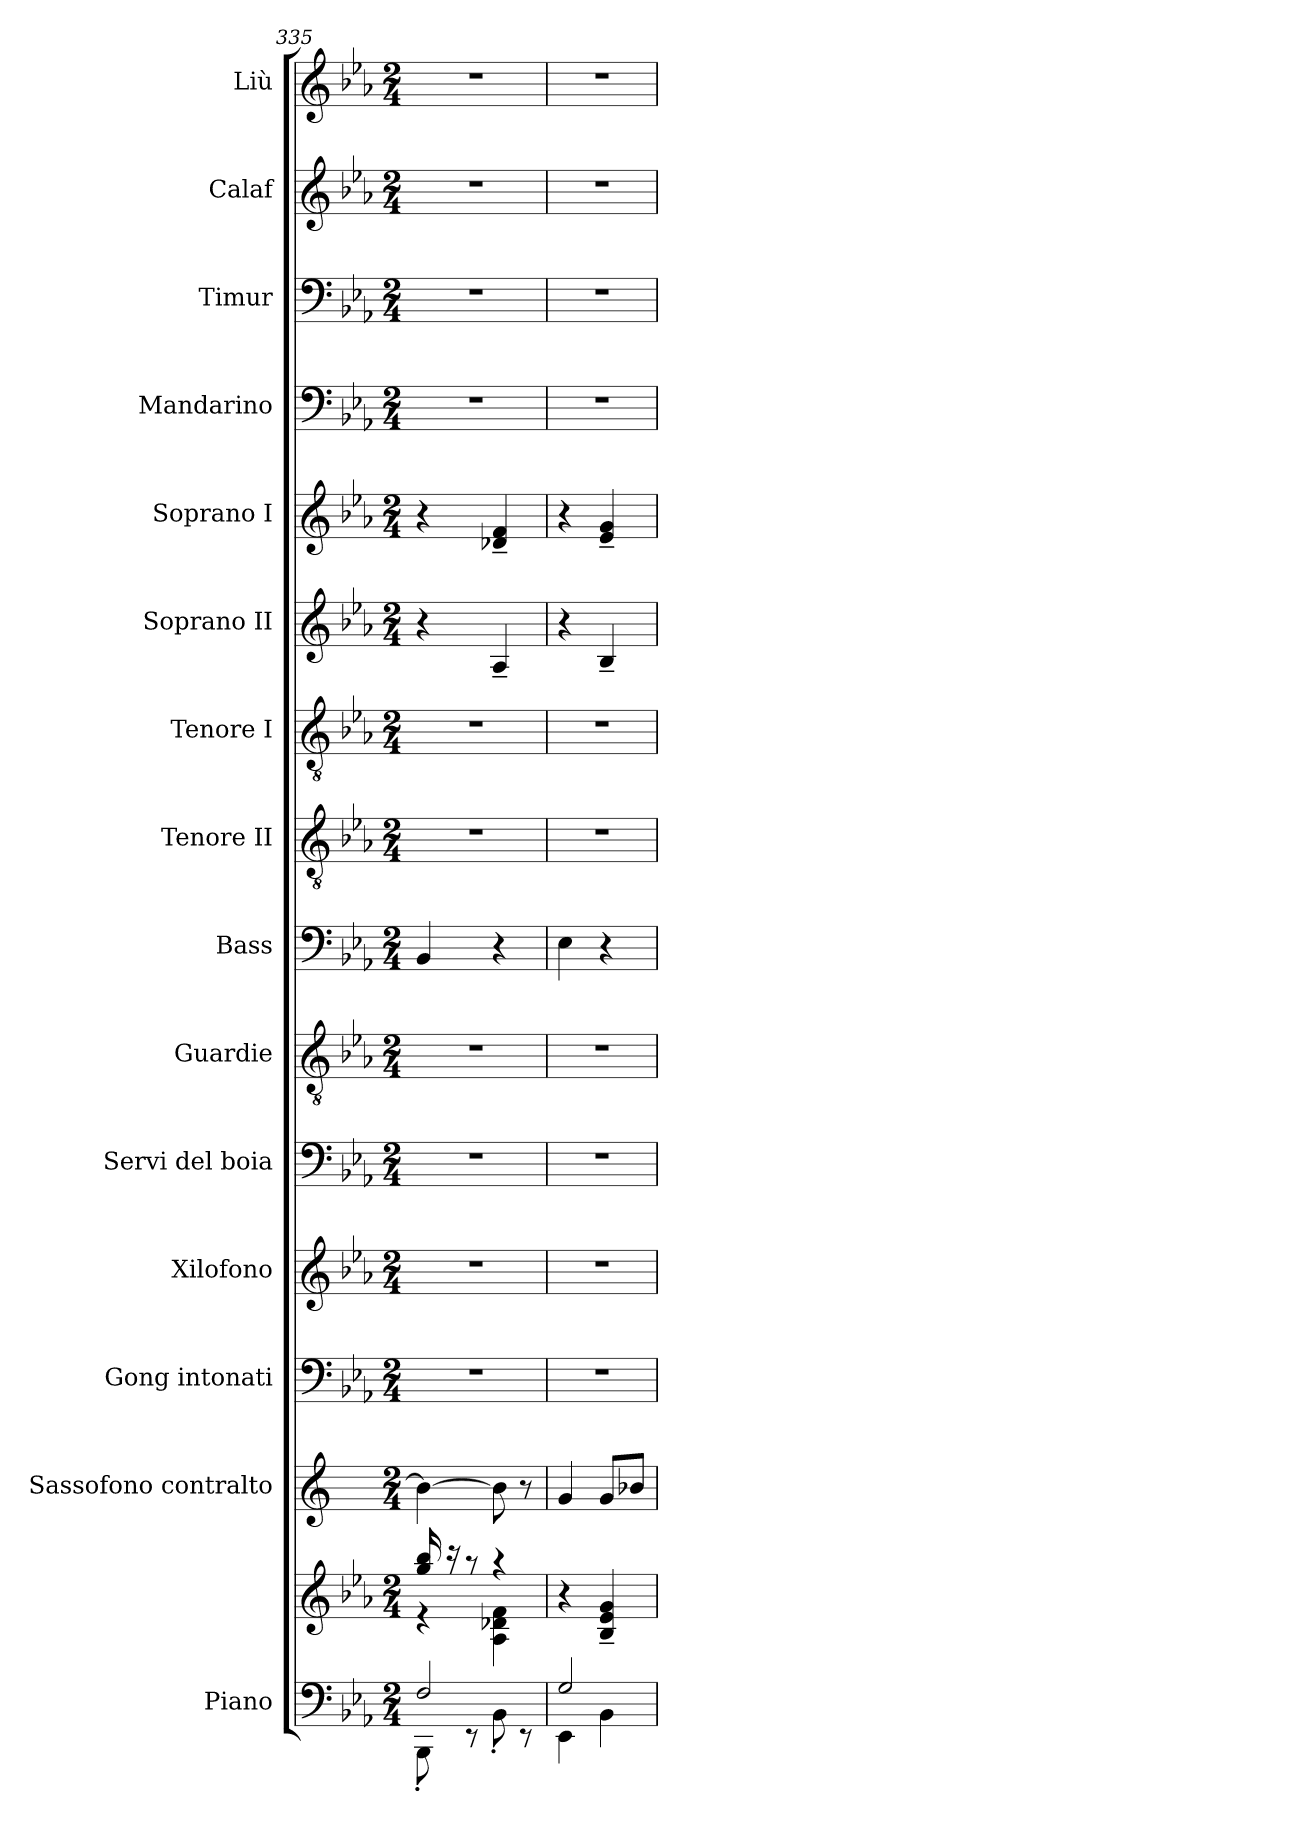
**kern	**kern	**kern	**kern	**kern	**kern	**kern	**kern	**kern	**kern	**kern	**kern	**kern	**kern	**kern	**kern
*part15	*part15	*part14	*part13	*part12	*part11	*part10	*part9	*part8	*part7	*part6	*part5	*part4	*part3	*part2	*part1
*staff16	*staff15	*staff14	*staff13	*staff12	*staff11	*staff10	*staff9	*staff8	*staff7	*staff6	*staff5	*staff4	*staff3	*staff2	*staff1
*I"Piano	*	*I"Sassofono contralto	*I"Gong intonati	*I"Xilofono	*I"Servi del boia	*I"Guardie	*I"Bass	*I"Tenore II	*I"Tenore I	*I"Soprano II	*I"Soprano I	*I"Mandarino	*I"Timur	*I"Calaf	*I"Liù
*I'Pno.	*	*	*I'Gong int.	*I'Xil.	*I'Ser.B.	*I'G.	*I'B.	*I'T. II	*I'T. I	*I'S. II	*I'S. I	*I'M.	*I'T.	*I'C.	*I'L.
*clefF4	*clefG2	*clefG2	*clefF4	*clefG2	*clefF4	*clefGv2	*clefF4	*clefGv2	*clefGv2	*clefG2	*clefG2	*clefF4	*clefF4	*clefG2	*clefG2
*	*	*ITrd5c9	*	*ITrd-7c-12	*	*	*	*	*	*	*	*	*	*	*
*k[b-e-a-]	*k[b-e-a-]	*k[b-e-a-]	*k[b-e-a-]	*k[b-e-a-]	*k[b-e-a-]	*k[b-e-a-]	*k[b-e-a-]	*k[b-e-a-]	*k[b-e-a-]	*k[b-e-a-]	*k[b-e-a-]	*k[b-e-a-]	*k[b-e-a-]	*k[b-e-a-]	*k[b-e-a-]
*M2/4	*M2/4	*M2/4	*M2/4	*M2/4	*M2/4	*M2/4	*M2/4	*M2/4	*M2/4	*M2/4	*M2/4	*M2/4	*M2/4	*M2/4	*M2/4
=335	=335	=335	=335	=335	=335	=335	=335	=335	=335	=335	=335	=335	=335	=335	=335
*^	*^	*	*	*	*	*	*	*	*	*	*	*	*	*	*
2F/	8BBB-'\	16gg/ 16bb-/	4r	4d-\_	2r	2r	2r	2r	4BB-/	2r	2r	4r	4r	2r	2r	2r	2r
.	.	16r	.	.	.	.	.	.	.	.	.	.	.	.	.	.	.
.	8r	8r	.	.	.	.	.	.	.	.	.	.	.	.	.	.	.
.	8BB-'\	4r	4A-\ 4d-X\ 4f\	8d-\]	.	.	.	.	4r	.	.	4A-~/	4d-X/~ 4f/~	.	.	.	.
.	8r	.	.	8r	.	.	.	.	.	.	.	.	.	.	.	.	.
*	*	*v	*v	*	*	*	*	*	*	*	*	*	*	*	*	*	*
=336	=336	=336	=336	=336	=336	=336	=336	=336	=336	=336	=336	=336	=336	=336	=336	=336
2G/	4EE-\	4r	4B-/	2r	2r	2r	2r	4E-\	2r	2r	4r	4r	2r	2r	2r	2r
.	4BB-\	4B-/~ 4e-/~ 4g/~	8B-/L	.	.	.	.	4r	.	.	4B-~/	4e-/~ 4g/~	.	.	.	.
.	.	.	8d-X/J	.	.	.	.	.	.	.	.	.	.	.	.	.
*v	*v	*	*	*	*	*	*	*	*	*	*	*	*	*	*	*
=	=	=	=	=	=	=	=	=	=	=	=	=	=	=	=
*-	*-	*-	*-	*-	*-	*-	*-	*-	*-	*-	*-	*-	*-	*-	*-
